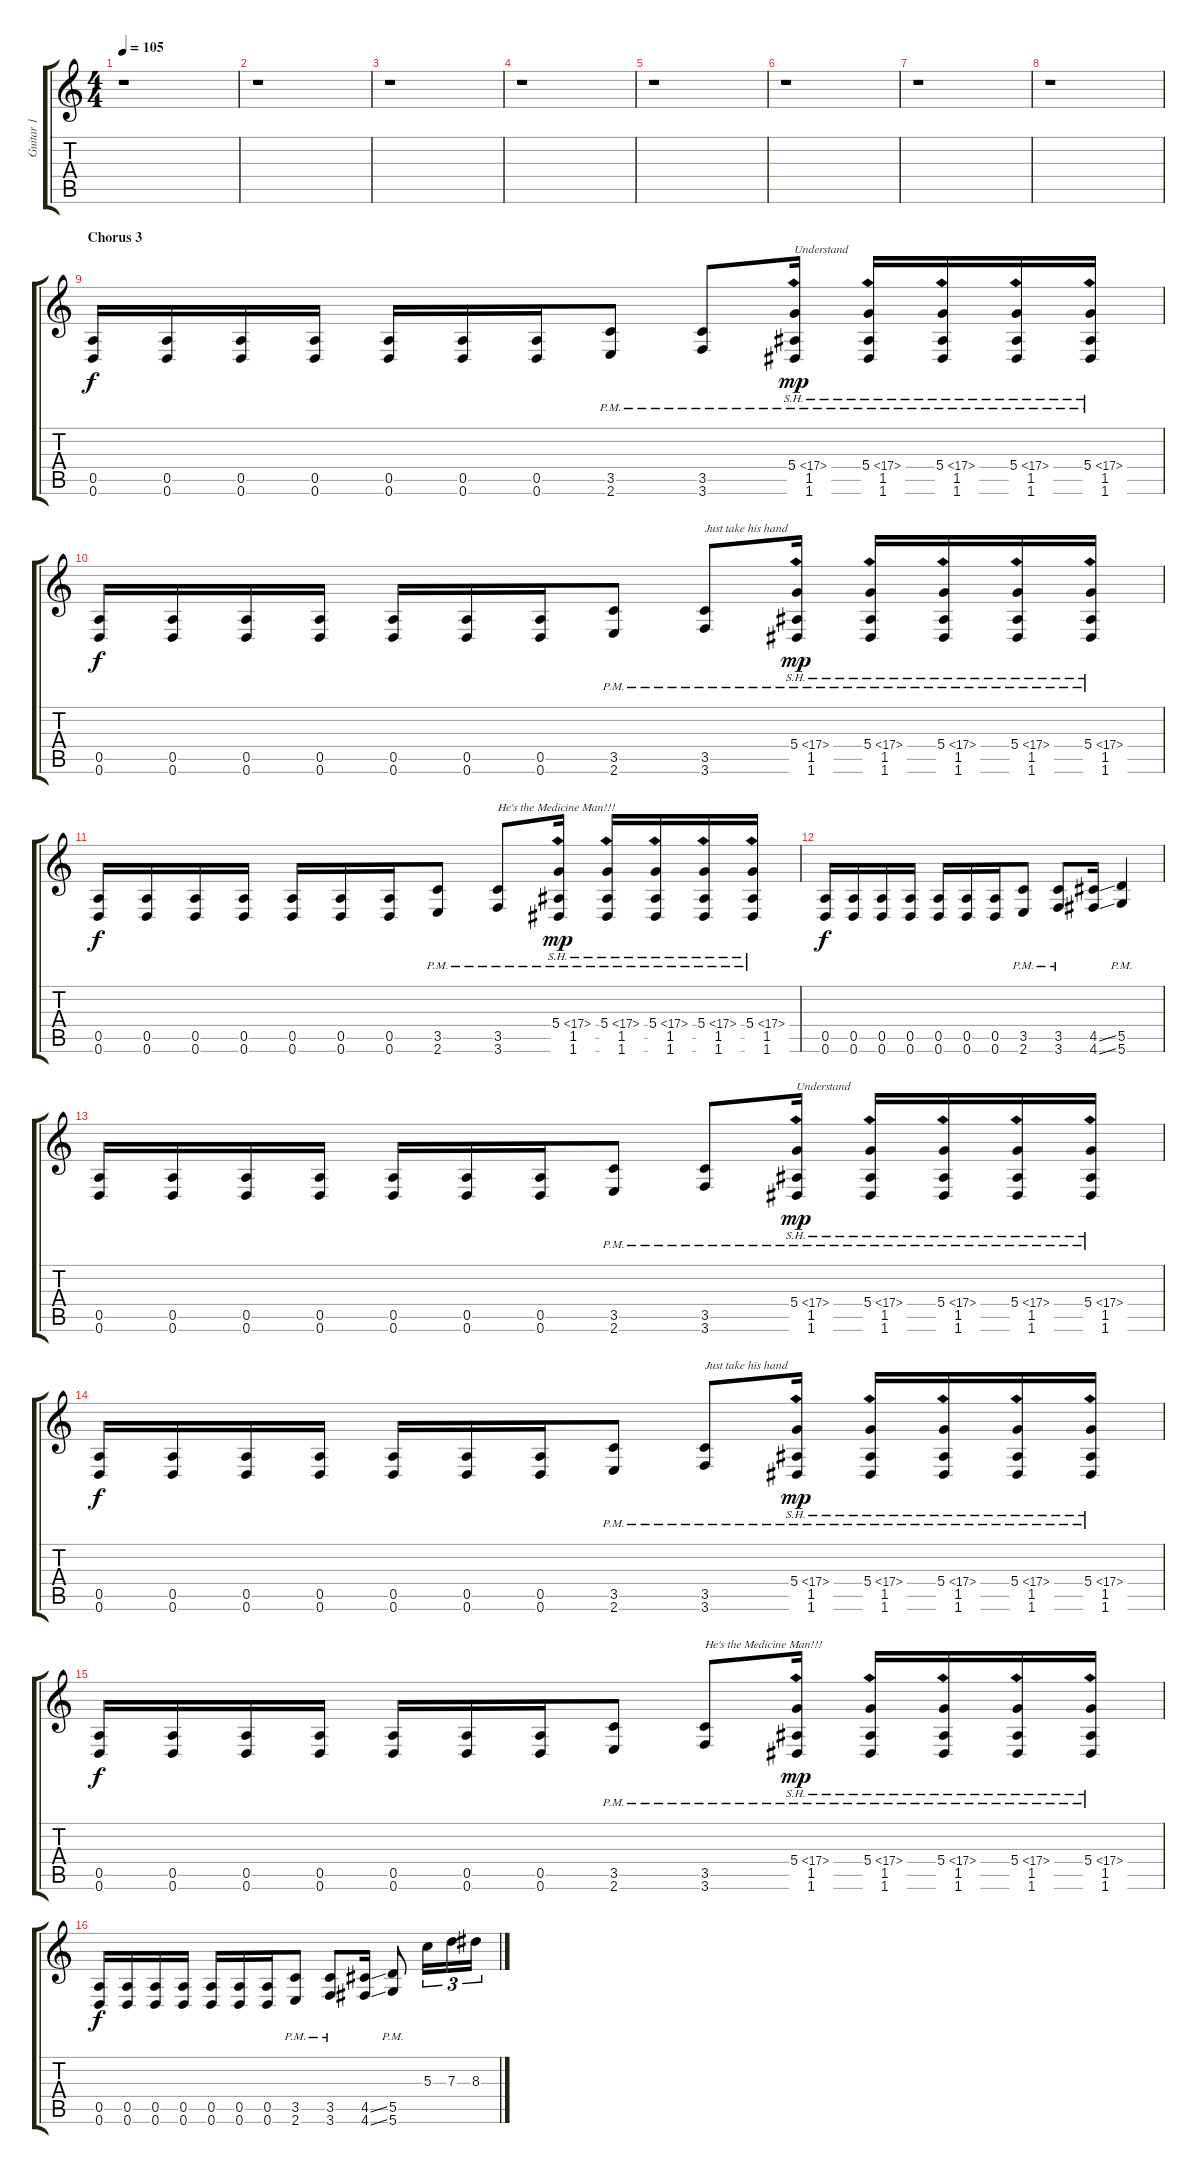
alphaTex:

\track ("Guitar 1" "Guitar 1") {instrument distortionguitar}
\staff {score tabs}
\tuning (E4 B3 G3 D3 A2 D2) {hide}
\ts (4 4)
\tempo 105
\clef g2
\ks c
r.1{dy f} |
r.1 |
r.1 |
r.1 |
r.1 |
r.1 |
r.1 |
r.1 |
\section ("" "Chorus 3")
(0.5 0.6).16 (0.5 0.6).16 (0.5 0.6).16 (0.5 0.6).16 (0.5 0.6).16 (0.5 0.6).16 (0.5 0.6).16 (3.5{pm} 2.6{pm}).8 (3.5{pm} 3.6{pm}).8 (5.4{sh 12 pm} 1.5 1.6{pm}).16{txt "Understand" dy mp} (5.4{sh 12 pm} 1.5 1.6{pm}).16 (5.4{sh 12 pm} 1.5 1.6{pm}).16 (5.4{sh 12 pm} 1.5 1.6{pm}).16 (5.4{sh 12 pm} 1.5 1.6{pm}).16 |
(0.5 0.6).16{dy f} (0.5 0.6).16 (0.5 0.6).16 (0.5 0.6).16 (0.5 0.6).16 (0.5 0.6).16 (0.5 0.6).16 (3.5{pm} 2.6{pm}).8 (3.5{pm} 3.6{pm}).8{txt "Just take his hand"} (5.4{sh 12 pm} 1.5 1.6{pm}).16{dy mp} (5.4{sh 12 pm} 1.5 1.6{pm}).16 (5.4{sh 12 pm} 1.5 1.6{pm}).16 (5.4{sh 12 pm} 1.5 1.6{pm}).16 (5.4{sh 12 pm} 1.5 1.6{pm}).16 |
(0.5 0.6).16{dy f} (0.5 0.6).16 (0.5 0.6).16 (0.5 0.6).16 (0.5 0.6).16 (0.5 0.6).16 (0.5 0.6).16 (3.5{pm} 2.6{pm}).8 (3.5{pm} 3.6{pm}).8{txt "He's the Medicine Man!!!"} (5.4{sh 12 pm} 1.5 1.6{pm}).16{dy mp} (5.4{sh 12 pm} 1.5 1.6{pm}).16 (5.4{sh 12 pm} 1.5 1.6{pm}).16 (5.4{sh 12 pm} 1.5 1.6{pm}).16 (5.4{sh 12 pm} 1.5 1.6{pm}).16 |
(0.5 0.6).16{dy f} (0.5 0.6).16 (0.5 0.6).16 (0.5 0.6).16 (0.5 0.6).16 (0.5 0.6).16 (0.5 0.6).16 (3.5{pm} 2.6{pm}).8 (3.5{pm} 3.6{pm}).8 (4.5{ss} 4.6{ss}).16 (5.5{pm} 5.6{pm}).4 |
(0.5 0.6).16 (0.5 0.6).16 (0.5 0.6).16 (0.5 0.6).16 (0.5 0.6).16 (0.5 0.6).16 (0.5 0.6).16 (3.5{pm} 2.6{pm}).8 (3.5{pm} 3.6{pm}).8 (5.4{sh 12 pm} 1.5 1.6{pm}).16{txt "Understand" dy mp} (5.4{sh 12 pm} 1.5 1.6{pm}).16 (5.4{sh 12 pm} 1.5 1.6{pm}).16 (5.4{sh 12 pm} 1.5 1.6{pm}).16 (5.4{sh 12 pm} 1.5 1.6{pm}).16 |
(0.5 0.6).16{dy f} (0.5 0.6).16 (0.5 0.6).16 (0.5 0.6).16 (0.5 0.6).16 (0.5 0.6).16 (0.5 0.6).16 (3.5{pm} 2.6{pm}).8 (3.5{pm} 3.6{pm}).8{txt "Just take his hand"} (5.4{sh 12 pm} 1.5 1.6{pm}).16{dy mp} (5.4{sh 12 pm} 1.5 1.6{pm}).16 (5.4{sh 12 pm} 1.5 1.6{pm}).16 (5.4{sh 12 pm} 1.5 1.6{pm}).16 (5.4{sh 12 pm} 1.5 1.6{pm}).16 |
(0.5 0.6).16{dy f} (0.5 0.6).16 (0.5 0.6).16 (0.5 0.6).16 (0.5 0.6).16 (0.5 0.6).16 (0.5 0.6).16 (3.5{pm} 2.6{pm}).8 (3.5{pm} 3.6{pm}).8{txt "He's the Medicine Man!!!"} (5.4{sh 12 pm} 1.5 1.6{pm}).16{dy mp} (5.4{sh 12 pm} 1.5 1.6{pm}).16 (5.4{sh 12 pm} 1.5 1.6{pm}).16 (5.4{sh 12 pm} 1.5 1.6{pm}).16 (5.4{sh 12 pm} 1.5 1.6{pm}).16 |
(0.5 0.6).16{dy f} (0.5 0.6).16 (0.5 0.6).16 (0.5 0.6).16 (0.5 0.6).16 (0.5 0.6).16 (0.5 0.6).16 (3.5{pm} 2.6{pm}).8 (3.5{pm} 3.6{pm}).8 (4.5{ss} 4.6{ss}).16 (5.5{pm} 5.6{pm}).8 5.3.16{tu (3 2)} 7.3.16{tu (3 2)} 8.3.16{tu (3 2)}
